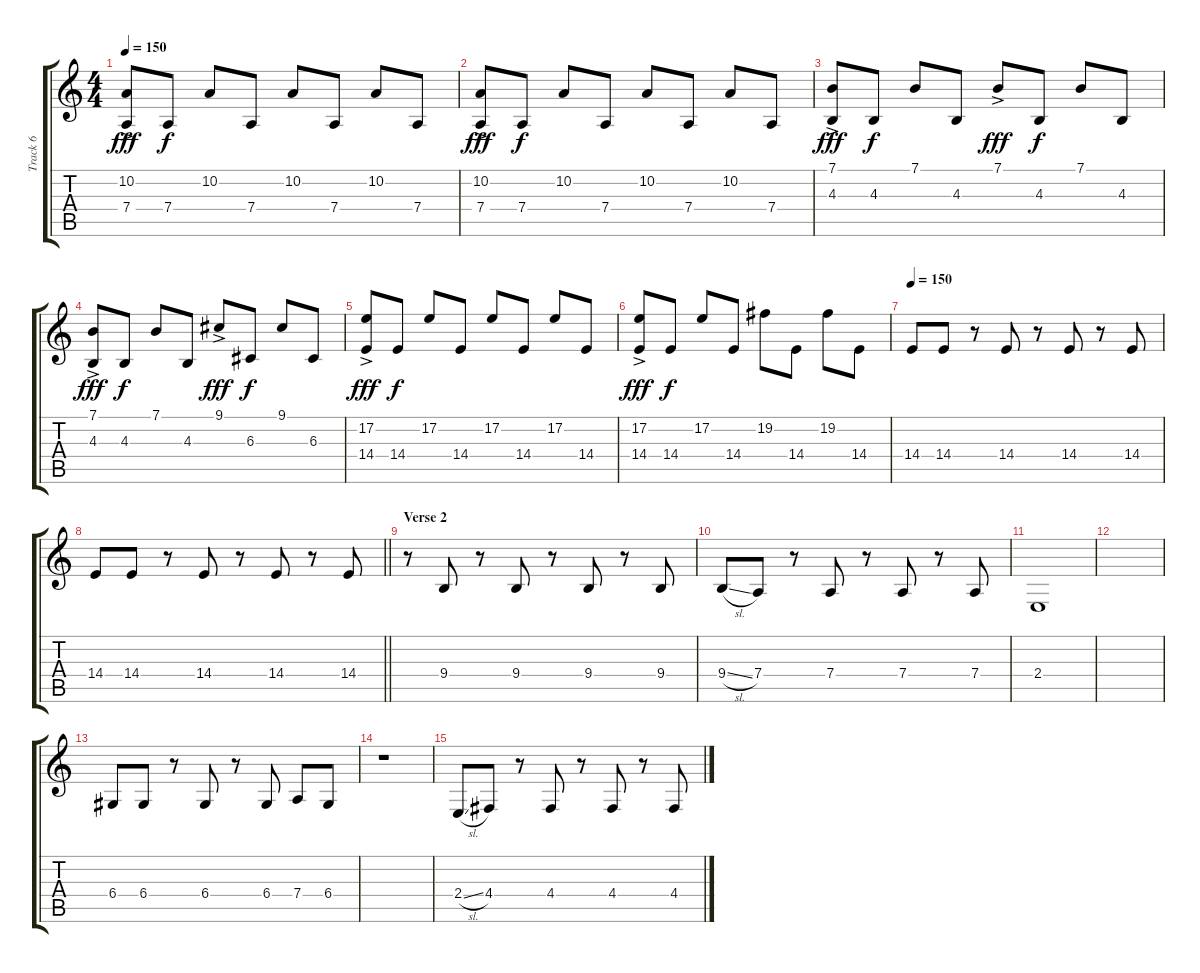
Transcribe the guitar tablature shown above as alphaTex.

\track ("Track 6" "Track 6") {instrument electricpiano1}
\staff {score tabs}
\tuning (E4 B3 G3 D3 A2 E2) {hide}
\ts (4 4)
\tempo 150
\clef g2
\ks c
(10.2{ac} 7.4{ac}).8{dy fff} 7.4.8{dy f} 10.2.8 7.4.8 10.2.8 7.4.8 10.2.8 7.4.8 |
(10.2{ac} 7.4{ac}).8{dy fff} 7.4.8{dy f} 10.2.8 7.4.8 10.2.8 7.4.8 10.2.8 7.4.8 |
(7.1{ac} 4.3{ac}).8{dy fff} 4.3.8{dy f} 7.1.8 4.3.8 7.1{ac}.8{dy fff} 4.3.8{dy f} 7.1.8 4.3.8 |
(7.1{ac} 4.3{ac}).8{dy fff} 4.3.8{dy f} 7.1.8 4.3.8 9.1{ac}.8{dy fff} 6.3.8{dy f} 9.1.8 6.3.8 |
(17.2{ac} 14.4{ac}).8{dy fff} 14.4.8{dy f} 17.2.8 14.4.8 17.2.8 14.4.8 17.2.8 14.4.8 |
(17.2{ac} 14.4{ac}).8{dy fff} 14.4.8{dy f} 17.2.8 14.4.8 19.2.8 14.4.8 19.2.8 14.4.8 |
\tempo 150
14.4.8 14.4.8 r.8 14.4.8 r.8 14.4.8 r.8 14.4.8 |
\barLineRight lightlight
14.4.8 14.4.8 r.8 14.4.8 r.8 14.4.8 r.8 14.4.8 |
\section ("" "Verse 2")
r.8 9.4.8 r.8 9.4.8 r.8 9.4.8 r.8 9.4.8 |
9.4{sl}.8 7.4.8 r.8 7.4.8 r.8 7.4.8 r.8 7.4.8 |
2.4.1 |
|
6.4.8 6.4.8 r.8 6.4.8 r.8 6.4.8 7.4.8 6.4.8 |
r.1 |
2.4{sl}.8 4.4.8 r.8 4.4.8 r.8 4.4.8 r.8 4.4.8
